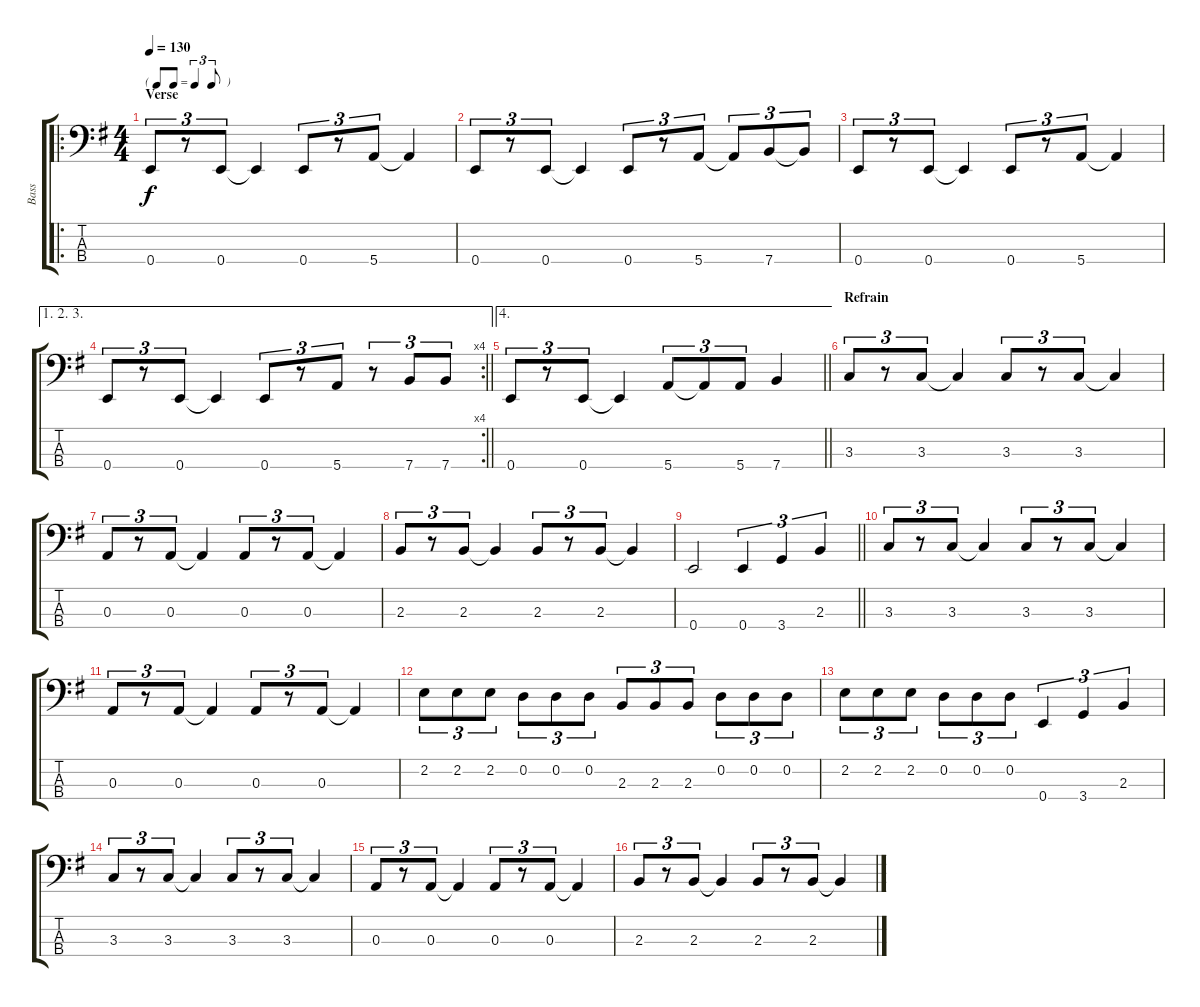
\track ("Bass" "Bass") {instrument electricbassfinger}
\staff {score tabs}
\tuning (G2 D2 A1 E1) {hide}
\ro
\ts (4 4)
\tf triplet8th
\section ("" "Verse")
\tempo 130
\clef f4
\ks eminor
0.4.8{tu (3 2) dy f} r.8{tu (3 2)} 0.4.8{tu (3 2)} 0.4{t}.4 0.4.8{tu (3 2)} r.8{tu (3 2)} 5.4.8{tu (3 2)} 5.4{t}.4 |
0.4.8{tu (3 2)} r.8{tu (3 2)} 0.4.8{tu (3 2)} 0.4{t}.4 0.4.8{tu (3 2)} r.8{tu (3 2)} 5.4.8{tu (3 2)} 5.4{t}.8{tu (3 2)} 7.4.8{tu (3 2)} 7.4{t}.8{tu (3 2)} |
0.4.8{tu (3 2)} r.8{tu (3 2)} 0.4.8{tu (3 2)} 0.4{t}.4 0.4.8{tu (3 2)} r.8{tu (3 2)} 5.4.8{tu (3 2)} 5.4{t}.4 |
\ae (1 2 3)
\rc 4
\barLineRight lightlight
0.4.8{tu (3 2)} r.8{tu (3 2)} 0.4.8{tu (3 2)} 0.4{t}.4 0.4.8{tu (3 2)} r.8{tu (3 2)} 5.4.8{tu (3 2)} r.8{tu (3 2)} 7.4.8{tu (3 2)} 7.4.8{tu (3 2)} |
\ae 4
\barLineRight lightlight
0.4.8{tu (3 2)} r.8{tu (3 2)} 0.4.8{tu (3 2)} 0.4{t}.4 5.4.8{tu (3 2)} 5.4{t}.8{tu (3 2)} 5.4.8{tu (3 2)} 7.4.4 |
\section ("" "Refrain")
3.3.8{tu (3 2)} r.8{tu (3 2)} 3.3.8{tu (3 2)} 3.3{t}.4 3.3.8{tu (3 2)} r.8{tu (3 2)} 3.3.8{tu (3 2)} 3.3{t}.4 |
0.3.8{tu (3 2)} r.8{tu (3 2)} 0.3.8{tu (3 2)} 0.3{t}.4 0.3.8{tu (3 2)} r.8{tu (3 2)} 0.3.8{tu (3 2)} 0.3{t}.4 |
2.3.8{tu (3 2)} r.8{tu (3 2)} 2.3.8{tu (3 2)} 2.3{t}.4 2.3.8{tu (3 2)} r.8{tu (3 2)} 2.3.8{tu (3 2)} 2.3{t}.4 |
\barLineRight lightlight
0.4.2 0.4.4{tu (3 2)} 3.4.4{tu (3 2)} 2.3.4{tu (3 2)} |
3.3.8{tu (3 2)} r.8{tu (3 2)} 3.3.8{tu (3 2)} 3.3{t}.4 3.3.8{tu (3 2)} r.8{tu (3 2)} 3.3.8{tu (3 2)} 3.3{t}.4 |
0.3.8{tu (3 2)} r.8{tu (3 2)} 0.3.8{tu (3 2)} 0.3{t}.4 0.3.8{tu (3 2)} r.8{tu (3 2)} 0.3.8{tu (3 2)} 0.3{t}.4 |
2.2.8{tu (3 2)} 2.2.8{tu (3 2)} 2.2.8{tu (3 2)} 0.2.8{tu (3 2)} 0.2.8{tu (3 2)} 0.2.8{tu (3 2)} 2.3.8{tu (3 2)} 2.3.8{tu (3 2)} 2.3.8{tu (3 2)} 0.2.8{tu (3 2)} 0.2.8{tu (3 2)} 0.2.8{tu (3 2)} |
2.2.8{tu (3 2)} 2.2.8{tu (3 2)} 2.2.8{tu (3 2)} 0.2.8{tu (3 2)} 0.2.8{tu (3 2)} 0.2.8{tu (3 2)} 0.4.4{tu (3 2)} 3.4.4{tu (3 2)} 2.3.4{tu (3 2)} |
3.3.8{tu (3 2)} r.8{tu (3 2)} 3.3.8{tu (3 2)} 3.3{t}.4 3.3.8{tu (3 2)} r.8{tu (3 2)} 3.3.8{tu (3 2)} 3.3{t}.4 |
0.3.8{tu (3 2)} r.8{tu (3 2)} 0.3.8{tu (3 2)} 0.3{t}.4 0.3.8{tu (3 2)} r.8{tu (3 2)} 0.3.8{tu (3 2)} 0.3{t}.4 |
2.3.8{tu (3 2)} r.8{tu (3 2)} 2.3.8{tu (3 2)} 2.3{t}.4 2.3.8{tu (3 2)} r.8{tu (3 2)} 2.3.8{tu (3 2)} 2.3{t}.4
